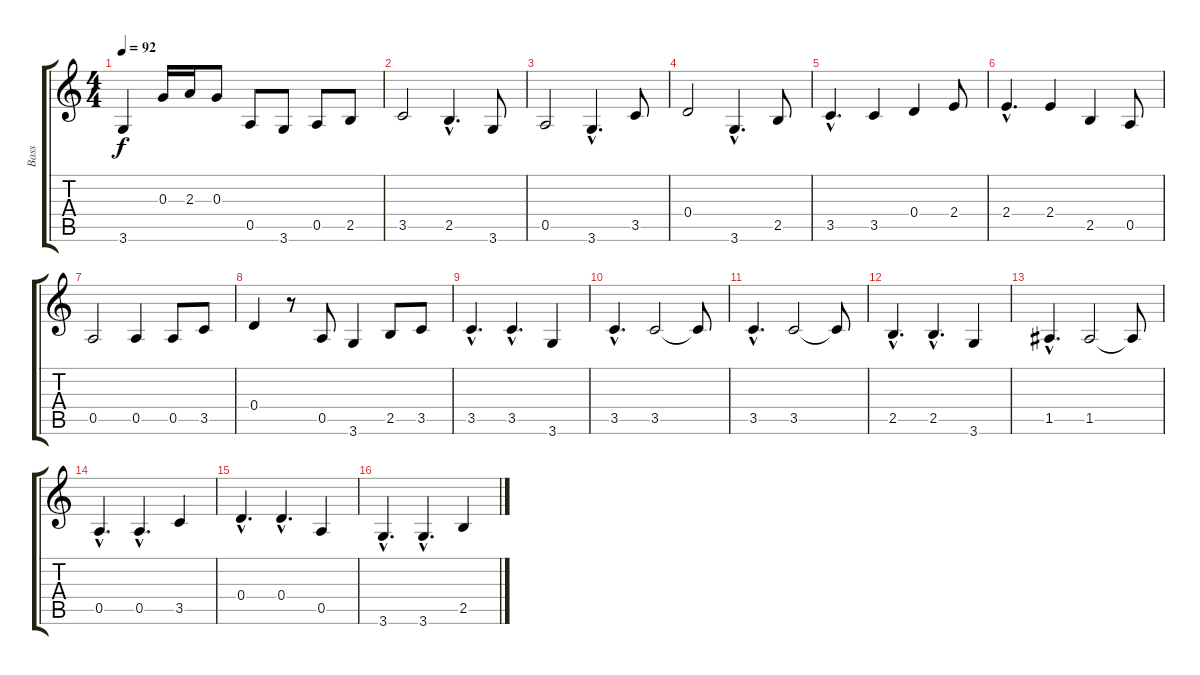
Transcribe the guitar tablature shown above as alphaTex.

\track ("Bass" "Bass") {instrument acousticbass}
\staff {score tabs}
\tuning (E4 B3 G3 D3 A2 E2) {hide}
\ts (4 4)
\tempo 92
\clef g2
\ks c
3.6.4{dy f} 0.3.16 2.3.16 0.3.8 0.5.8 3.6.8 0.5.8 2.5.8 |
3.5.2 2.5{hac}.4{d} 3.6.8 |
0.5.2 3.6{hac}.4{d} 3.5.8 |
0.4.2 3.6{hac}.4{d} 2.5.8 |
3.5{hac}.4{d} 3.5.4 0.4.4 2.4.8 |
2.4{hac}.4{d} 2.4.4 2.5.4 0.5.8 |
0.5.2 0.5.4 0.5.8 3.5.8 |
0.4.4 r.8 0.5.8 3.6.4 2.5.8 3.5.8 |
3.5{hac}.4{d} 3.5{hac}.4{d} 3.6.4 |
3.5{hac}.4{d} 3.5.2 3.5{t}.8 |
3.5{hac}.4{d} 3.5.2 3.5{t}.8 |
2.5{hac}.4{d} 2.5{hac}.4{d} 3.6.4 |
1.5{hac}.4{d} 1.5.2 1.5{t}.8 |
0.5{hac}.4{d} 0.5{hac}.4{d} 3.5.4 |
0.4{hac}.4{d} 0.4{hac}.4{d} 0.5.4 |
3.6{hac}.4{d} 3.6{hac}.4{d} 2.5.4
